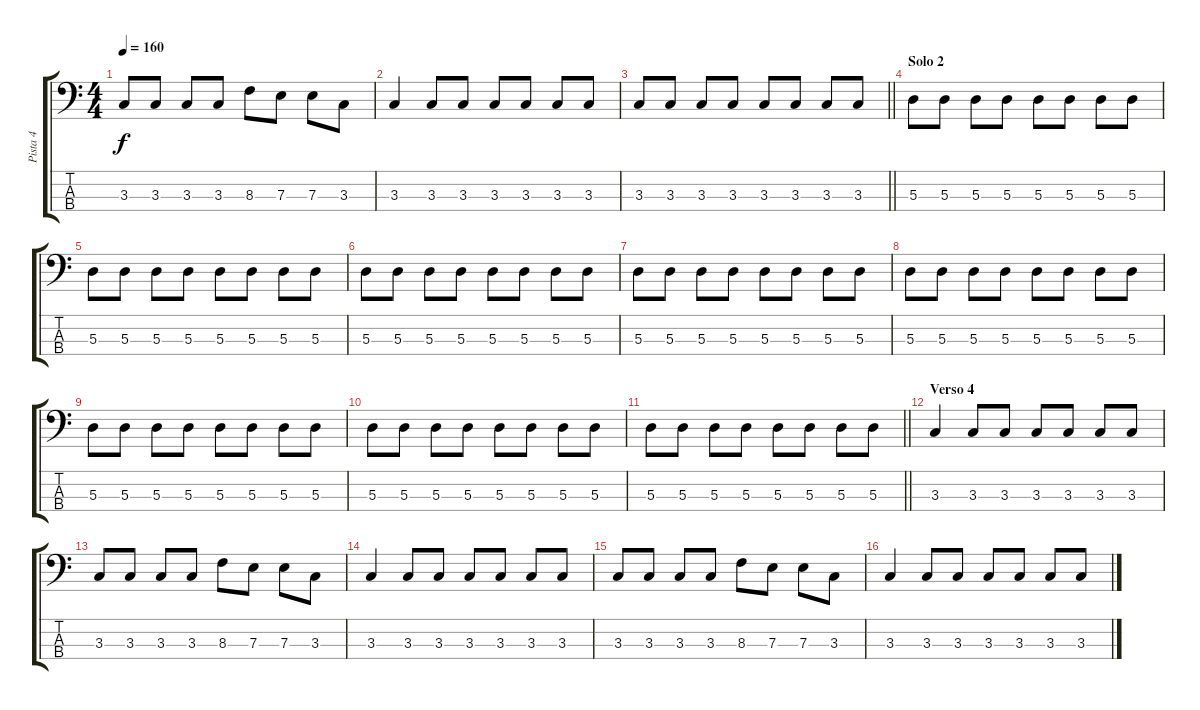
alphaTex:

\track ("Pista 4" "Pista 4") {instrument electricbasspick}
\staff {score tabs}
\tuning (G2 D2 A1 E1) {hide}
\ts (4 4)
\tempo 160
\clef f4
\ks c
3.3.8{dy f} 3.3.8 3.3.8 3.3.8 8.3.8 7.3.8 7.3.8 3.3.8 |
3.3.4 3.3.8 3.3.8 3.3.8 3.3.8 3.3.8 3.3.8 |
\barLineRight lightlight
3.3.8 3.3.8 3.3.8 3.3.8 3.3.8 3.3.8 3.3.8 3.3.8 |
\section ("" "Solo 2")
5.3.8 5.3.8 5.3.8 5.3.8 5.3.8 5.3.8 5.3.8 5.3.8 |
5.3.8 5.3.8 5.3.8 5.3.8 5.3.8 5.3.8 5.3.8 5.3.8 |
5.3.8 5.3.8 5.3.8 5.3.8 5.3.8 5.3.8 5.3.8 5.3.8 |
5.3.8 5.3.8 5.3.8 5.3.8 5.3.8 5.3.8 5.3.8 5.3.8 |
5.3.8 5.3.8 5.3.8 5.3.8 5.3.8 5.3.8 5.3.8 5.3.8 |
5.3.8 5.3.8 5.3.8 5.3.8 5.3.8 5.3.8 5.3.8 5.3.8 |
5.3.8 5.3.8 5.3.8 5.3.8 5.3.8 5.3.8 5.3.8 5.3.8 |
\barLineRight lightlight
5.3.8 5.3.8 5.3.8 5.3.8 5.3.8 5.3.8 5.3.8 5.3.8 |
\section ("" "Verso 4")
3.3.4 3.3.8 3.3.8 3.3.8 3.3.8 3.3.8 3.3.8 |
3.3.8 3.3.8 3.3.8 3.3.8 8.3.8 7.3.8 7.3.8 3.3.8 |
3.3.4 3.3.8 3.3.8 3.3.8 3.3.8 3.3.8 3.3.8 |
3.3.8 3.3.8 3.3.8 3.3.8 8.3.8 7.3.8 7.3.8 3.3.8 |
3.3.4 3.3.8 3.3.8 3.3.8 3.3.8 3.3.8 3.3.8
